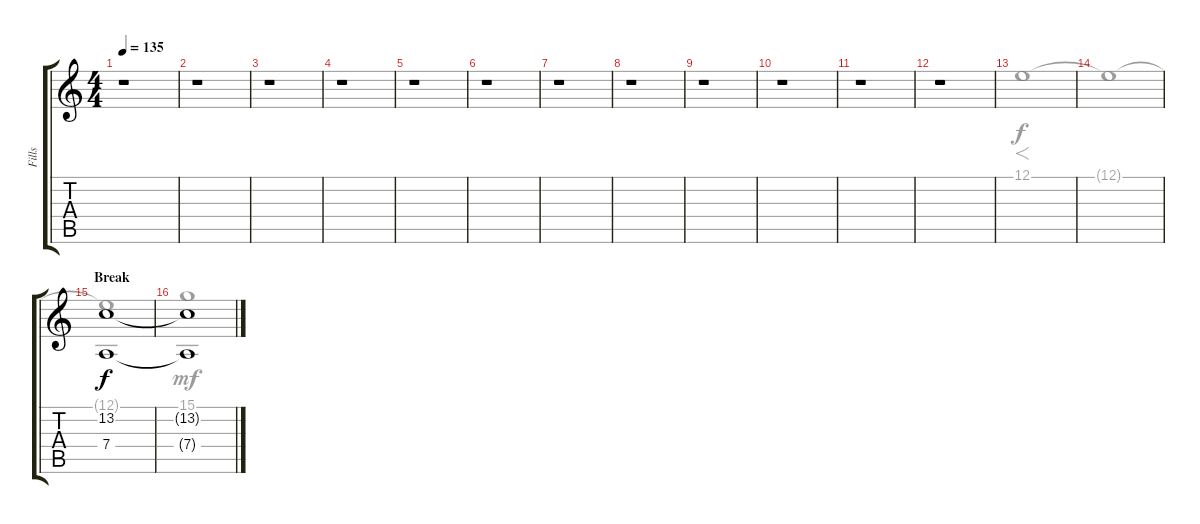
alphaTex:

\track ("Fills" "Fills") {instrument pad2warm}
\staff {score tabs}
\tuning (E4 B3 G3 D3 A2 E2) {hide}
\voice
\ts (4 4)
\tempo 135
\clef g2
\ks c
r.1{dy f} |
r.1 |
r.1 |
r.1 |
r.1 |
r.1 |
r.1 |
r.1 |
r.1 |
r.1 |
r.1 |
r.1 |
|
|
\section ("" "Break")
(13.2 7.4).1 |
(13.2{t} 7.4{t}).1
\voice
\clef g2
\ottava regular
\simile none
\ks c
|
|
|
|
|
|
|
|
|
|
|
|
12.1.1{f} |
12.1{t}.1{dy f} |
12.1{t}.1 |
15.1{ss}.1{dy mf}
